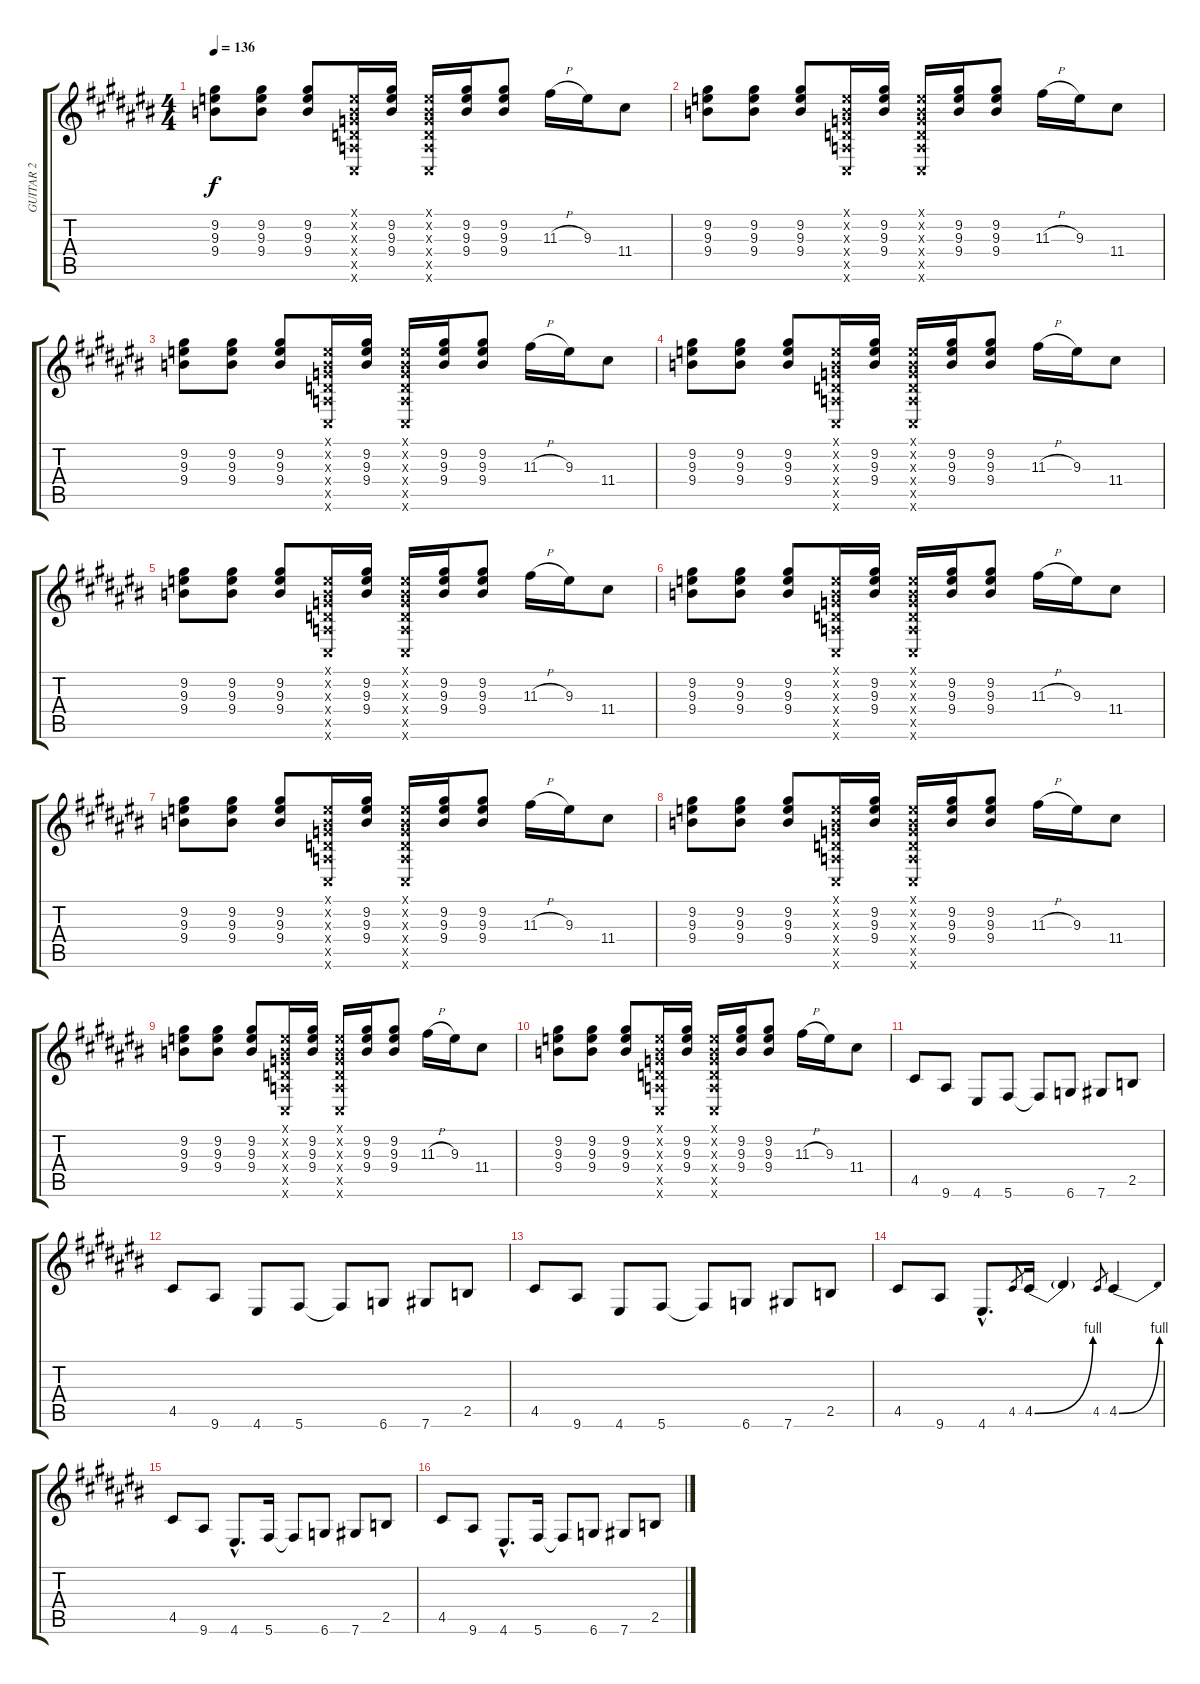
\track ("GUITAR 2" "GUITAR 2") {instrument distortionguitar}
\staff {score tabs}
\tuning (E4 B3 G3 D3 A2 Db2) {hide}
\ts (4 4)
\tempo 136
\clef g2
\ks c#
(9.2 9.3 9.4).8{dy f} (9.2 9.3 9.4).8 (9.2 9.3 9.4).8 (0.1{x} 0.2{x} 0.3{x} 0.4{x} 0.5{x} 0.6{x}).16 (9.2 9.3 9.4).16 (0.1{x} 0.2{x} 0.3{x} 0.4{x} 0.5{x} 0.6{x}).16 (9.2 9.3 9.4).16 (9.2 9.3 9.4).8 11.3{h}.16 9.3.16 11.4.8 |
(9.2 9.3 9.4).8 (9.2 9.3 9.4).8 (9.2 9.3 9.4).8 (0.1{x} 0.2{x} 0.3{x} 0.4{x} 0.5{x} 0.6{x}).16 (9.2 9.3 9.4).16 (0.1{x} 0.2{x} 0.3{x} 0.4{x} 0.5{x} 0.6{x}).16 (9.2 9.3 9.4).16 (9.2 9.3 9.4).8 11.3{h}.16 9.3.16 11.4.8 |
(9.2 9.3 9.4).8 (9.2 9.3 9.4).8 (9.2 9.3 9.4).8 (0.1{x} 0.2{x} 0.3{x} 0.4{x} 0.5{x} 0.6{x}).16 (9.2 9.3 9.4).16 (0.1{x} 0.2{x} 0.3{x} 0.4{x} 0.5{x} 0.6{x}).16 (9.2 9.3 9.4).16 (9.2 9.3 9.4).8 11.3{h}.16 9.3.16 11.4.8 |
(9.2 9.3 9.4).8 (9.2 9.3 9.4).8 (9.2 9.3 9.4).8 (0.1{x} 0.2{x} 0.3{x} 0.4{x} 0.5{x} 0.6{x}).16 (9.2 9.3 9.4).16 (0.1{x} 0.2{x} 0.3{x} 0.4{x} 0.5{x} 0.6{x}).16 (9.2 9.3 9.4).16 (9.2 9.3 9.4).8 11.3{h}.16 9.3.16 11.4.8 |
(9.2 9.3 9.4).8 (9.2 9.3 9.4).8 (9.2 9.3 9.4).8 (0.1{x} 0.2{x} 0.3{x} 0.4{x} 0.5{x} 0.6{x}).16 (9.2 9.3 9.4).16 (0.1{x} 0.2{x} 0.3{x} 0.4{x} 0.5{x} 0.6{x}).16 (9.2 9.3 9.4).16 (9.2 9.3 9.4).8 11.3{h}.16 9.3.16 11.4.8 |
(9.2 9.3 9.4).8 (9.2 9.3 9.4).8 (9.2 9.3 9.4).8 (0.1{x} 0.2{x} 0.3{x} 0.4{x} 0.5{x} 0.6{x}).16 (9.2 9.3 9.4).16 (0.1{x} 0.2{x} 0.3{x} 0.4{x} 0.5{x} 0.6{x}).16 (9.2 9.3 9.4).16 (9.2 9.3 9.4).8 11.3{h}.16 9.3.16 11.4.8 |
(9.2 9.3 9.4).8 (9.2 9.3 9.4).8 (9.2 9.3 9.4).8 (0.1{x} 0.2{x} 0.3{x} 0.4{x} 0.5{x} 0.6{x}).16 (9.2 9.3 9.4).16 (0.1{x} 0.2{x} 0.3{x} 0.4{x} 0.5{x} 0.6{x}).16 (9.2 9.3 9.4).16 (9.2 9.3 9.4).8 11.3{h}.16 9.3.16 11.4.8 |
(9.2 9.3 9.4).8 (9.2 9.3 9.4).8 (9.2 9.3 9.4).8 (0.1{x} 0.2{x} 0.3{x} 0.4{x} 0.5{x} 0.6{x}).16 (9.2 9.3 9.4).16 (0.1{x} 0.2{x} 0.3{x} 0.4{x} 0.5{x} 0.6{x}).16 (9.2 9.3 9.4).16 (9.2 9.3 9.4).8 11.3{h}.16 9.3.16 11.4.8 |
(9.2 9.3 9.4).8 (9.2 9.3 9.4).8 (9.2 9.3 9.4).8 (0.1{x} 0.2{x} 0.3{x} 0.4{x} 0.5{x} 0.6{x}).16 (9.2 9.3 9.4).16 (0.1{x} 0.2{x} 0.3{x} 0.4{x} 0.5{x} 0.6{x}).16 (9.2 9.3 9.4).16 (9.2 9.3 9.4).8 11.3{h}.16 9.3.16 11.4.8 |
(9.2 9.3 9.4).8 (9.2 9.3 9.4).8 (9.2 9.3 9.4).8 (0.1{x} 0.2{x} 0.3{x} 0.4{x} 0.5{x} 0.6{x}).16 (9.2 9.3 9.4).16 (0.1{x} 0.2{x} 0.3{x} 0.4{x} 0.5{x} 0.6{x}).16 (9.2 9.3 9.4).16 (9.2 9.3 9.4).8 11.3{h}.16 9.3.16 11.4.8 |
4.5.8 9.6.8 4.6.8 5.6.8 5.6{t}.8 6.6.8 7.6.8 2.5.8 |
4.5.8 9.6.8 4.6.8 5.6.8 5.6{t}.8 6.6.8 7.6.8 2.5.8 |
4.5.8 9.6.8 4.6.8 5.6.8 5.6{t}.8 6.6.8 7.6.8 2.5.8 |
4.5.8 9.6.8 4.6{hac}.8{d} 4.5.8{gr} 4.5{be (bend 0 0 60 4)}.16 4.5{t}.4 4.5.8{gr} 4.5{be (bend 0 0 60 4)}.4 |
4.5.8 9.6.8 4.6{hac}.8{d} 5.6.16 5.6{t}.8 6.6.8 7.6.8 2.5.8 |
4.5.8 9.6.8 4.6{hac}.8{d} 5.6.16 5.6{t}.8 6.6.8 7.6.8 2.5.8
